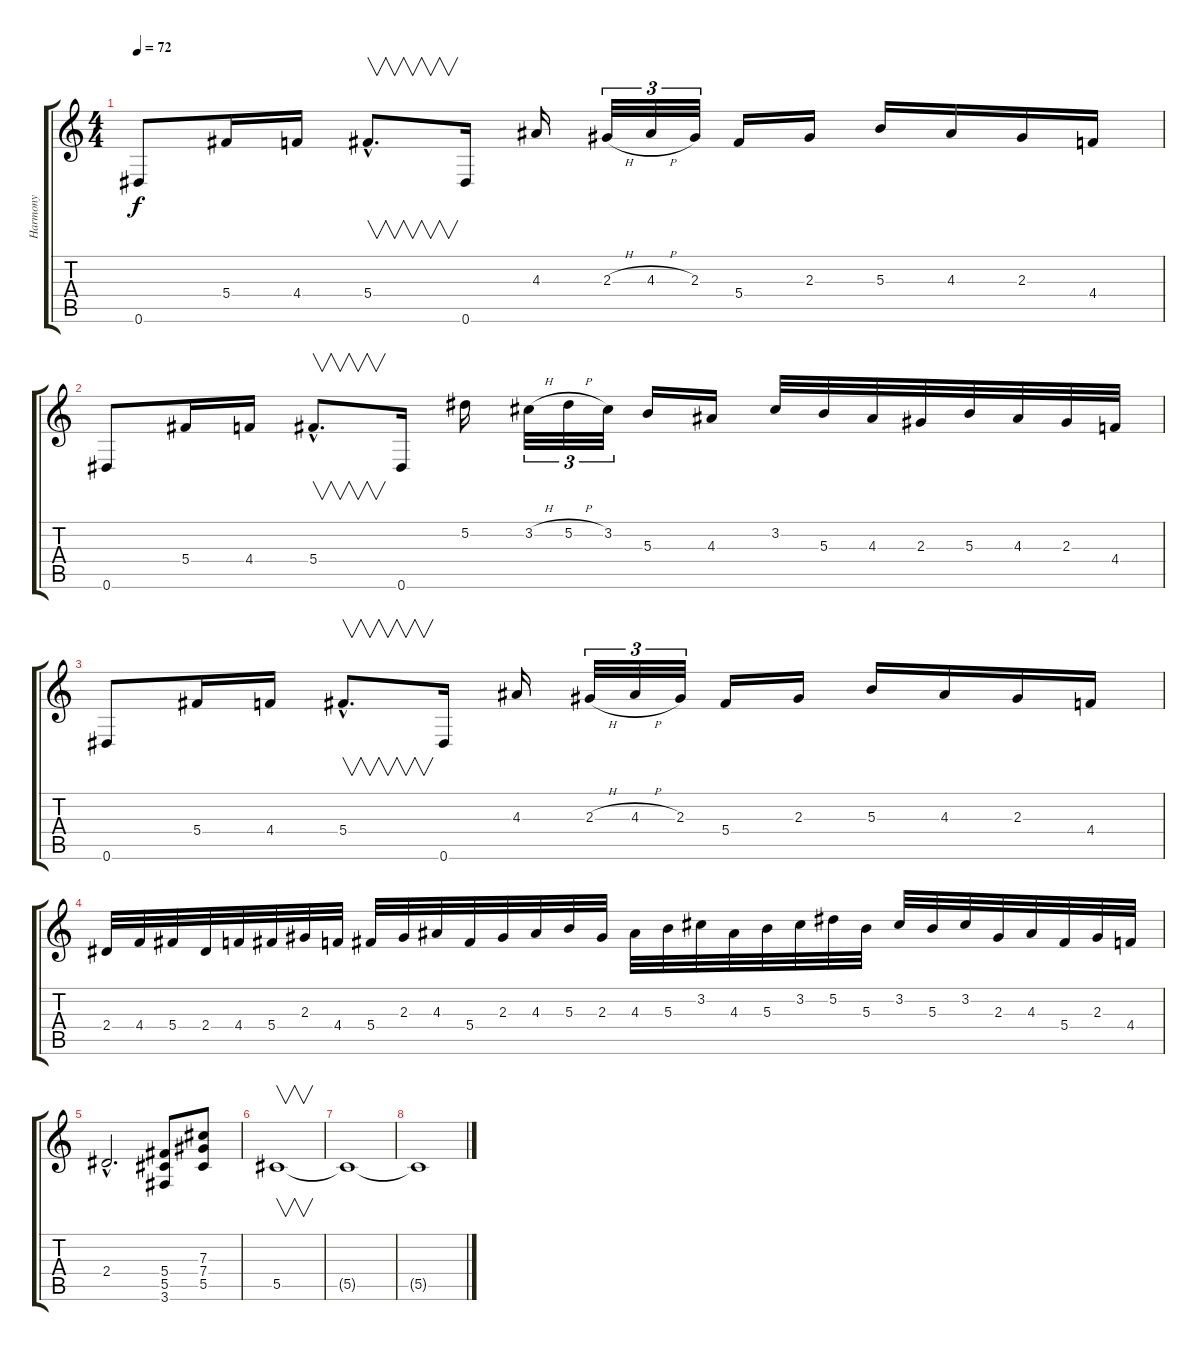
\track ("Harmony" "Harmony") {instrument overdrivenguitar}
\staff {score tabs}
\tuning (Eb4 Bb3 Gb3 Db3 Ab2 Eb2) {hide}
\ts (4 4)
\tempo 72
\clef g2
\ks c
0.6.8{dy f} 5.4.16 4.4.16 5.4{hac}.8{v d} 0.6.16 4.3.16 2.3{h}.32{tu (3 2)} 4.3{h}.32{tu (3 2)} 2.3.32{tu (3 2)} 5.4.16 2.3.16 5.3.16 4.3.16 2.3.16 4.4.16 |
0.6.8 5.4.16 4.4.16 5.4{hac}.8{v d} 0.6.16 5.2.16 3.2{h}.32{tu (3 2)} 5.2{h}.32{tu (3 2)} 3.2.32{tu (3 2)} 5.3.16 4.3.16 3.2.32 5.3.32 4.3.32 2.3.32 5.3.32 4.3.32 2.3.32 4.4.32 |
0.6.8 5.4.16 4.4.16 5.4{hac}.8{v d} 0.6.16 4.3.16 2.3{h}.32{tu (3 2)} 4.3{h}.32{tu (3 2)} 2.3.32{tu (3 2)} 5.4.16 2.3.16 5.3.16 4.3.16 2.3.16 4.4.16 |
2.4.32 4.4.32 5.4.32 2.4.32 4.4.32 5.4.32 2.3.32 4.4.32 5.4.32 2.3.32 4.3.32 5.4.32 2.3.32 4.3.32 5.3.32 2.3.32 4.3.32 5.3.32 3.2.32 4.3.32 5.3.32 3.2.32 5.2.32 5.3.32 3.2.32 5.3.32 3.2.32 2.3.32 4.3.32 5.4.32 2.3.32 4.4.32 |
2.4{hac}.2{d} (5.4 5.5 3.6).8 (7.3 7.4 5.5).8 |
5.5.1{v} |
5.5{t}.1 |
5.5{t}.1
